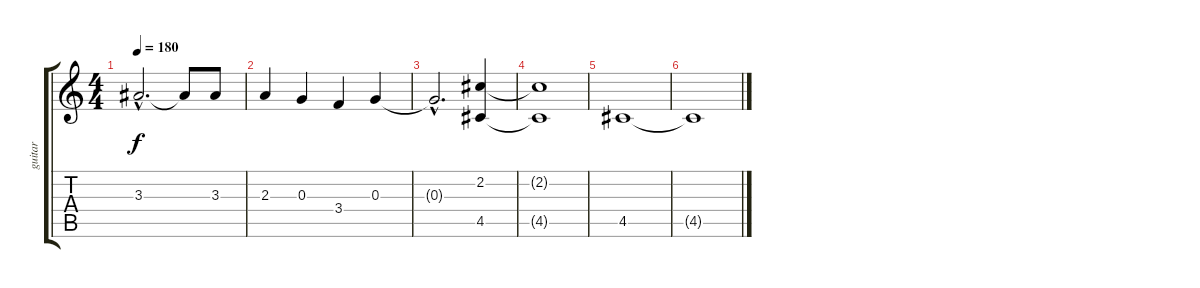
\track ("guitar" "guitar") {instrument distortionguitar}
\staff {score tabs}
\tuning (E4 B3 G3 D3 A2 E2) {hide}
\ts (4 4)
\tempo 180
\clef g2
\ks c
3.3{hac}.2{d dy f} 3.3{t}.8 3.3.8 |
2.3.4 0.3.4 3.4.4 0.3.4 |
0.3{hac t}.2{d} (2.2 4.5).4 |
(2.2{t} 4.5{t}).1 |
4.5.1 |
4.5{t}.1
